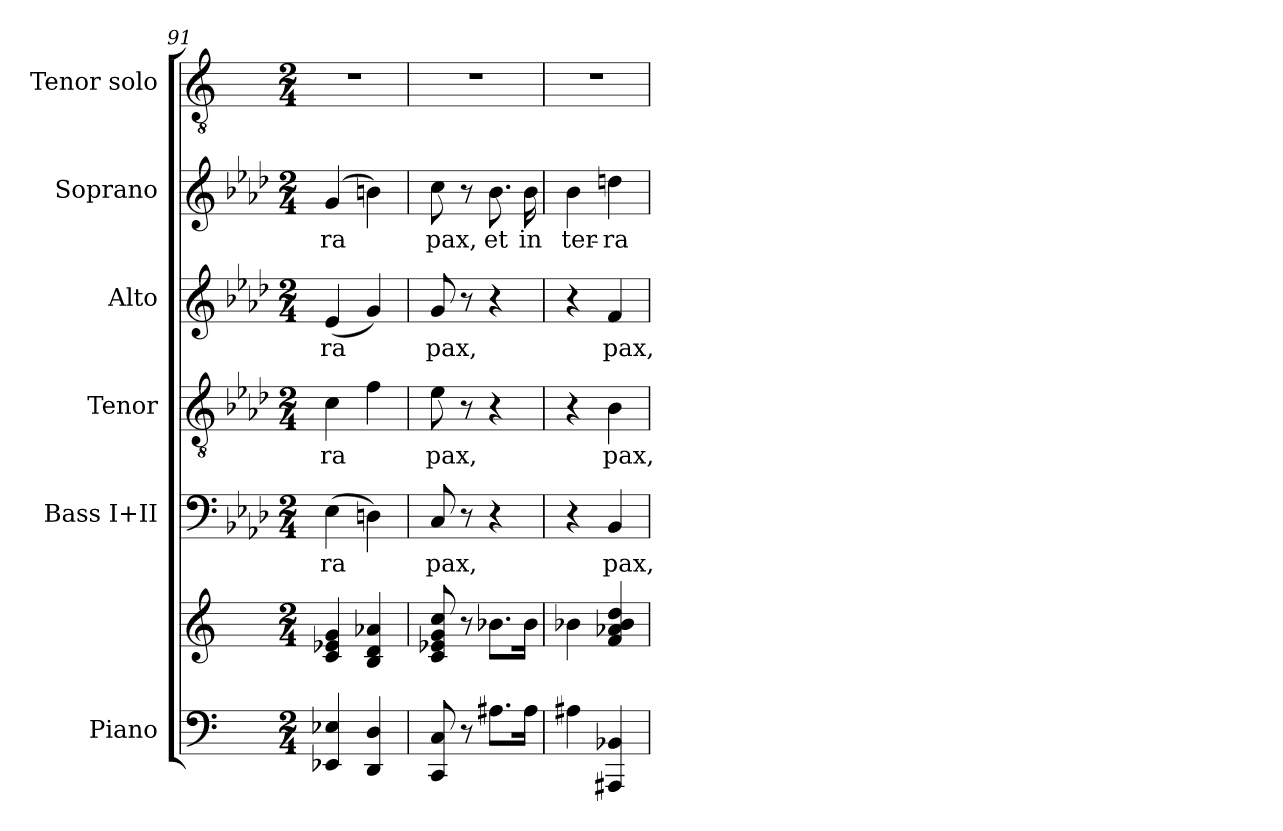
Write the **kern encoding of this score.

**kern	**kern	**kern	**text	**kern	**text	**kern	**text	**kern	**text	**kern
*part6	*part6	*part5	*part5	*part4	*part4	*part3	*part3	*part2	*part2	*part1
*staff7	*staff6	*staff5	*staff5	*staff4	*staff4	*staff3	*staff3	*staff2	*staff2	*staff1
*I"Piano	*	*I"Bass I+II	*	*I"Tenor	*	*I"Alto	*	*I"Soprano	*	*I"Tenor solo
*I'Pno.	*	*I'B.I+II	*	*I'T.	*	*I'A.	*	*I'S.	*	*I'T.s
!!LO:PB:g=z
*clefF4	*clefG2	*clefF4	*	*clefGv2	*	*clefG2	*	*clefG2	*	*clefGv2
*k[]	*k[]	*k[b-e-a-d-]	*	*k[b-e-a-d-]	*	*k[b-e-a-d-]	*	*k[b-e-a-d-]	*	*k[]
*M2/4	*M2/4	*M2/4	*	*M2/4	*	*M2/4	*	*M2/4	*	*M2/4
=91	=91	=91	=91	=91	=91	=91	=91	=91	=91	=91
4EE-X/ 4E-X/	4c/ 4e-X/ 4g/	(4E-\	-ra	4c\	-ra	(4e-/	-ra	(4g/	-ra	2r
4DD/ 4D/	4B/ 4d/ 4a-X/	4Dn\)	.	4f\	.	4g/)	.	4bn\)	.	.
=92	=92	=92	=92	=92	=92	=92	=92	=92	=92	=92
8CC/ 8C/	8c/ 8e-X/ 8g/ 8cc/	8C/	pax,	8e-\	pax,	8g/	pax,	8cc\	pax,	2r
8r	8r	8r	.	8r	.	8r	.	8r	.	.
8.A#X\L	8.b-X\L	4r	.	4r	.	4r	.	8.b-\	et	.
16A#\Jk	16b-\Jk	.	.	.	.	.	.	16b-\	in	.
=93	=93	=93	=93	=93	=93	=93	=93	=93	=93	=93
4A#X\	4b-X\	4r	.	4r	.	4r	.	4b-\	ter-	2r
4AAA#X/ 4BB-X/	4f/ 4a-X/ 4b-/ 4dd/	4BB-/	pax,	4B-\	pax,	4f/	pax,	4ddn\	-ra	.
=	=	=	=	=	=	=	=	=	=	=
*-	*-	*-	*-	*-	*-	*-	*-	*-	*-	*-
